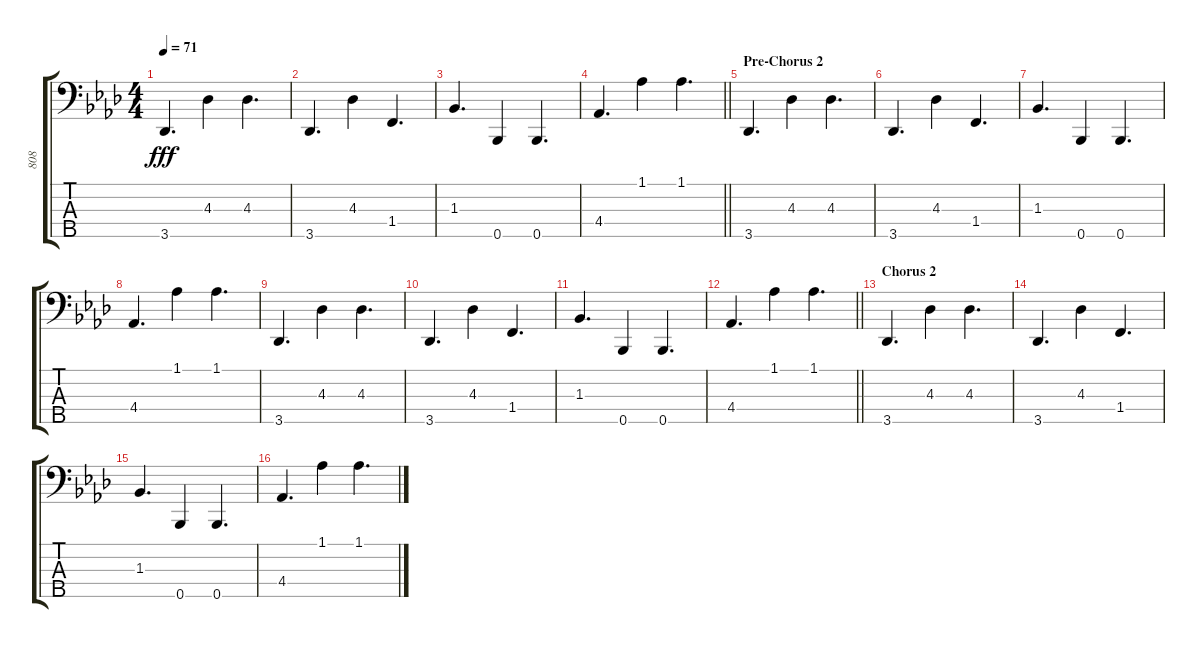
\track ("808" "808") {instrument acousticbass}
\staff {score tabs}
\tuning (G2 D2 A1 E1 Bb0) {hide}
\ts (4 4)
\tempo 71
\clef f4
\ks ab
3.5.4{d dy fff} 4.3.4 4.3.4{d} |
3.5.4{d} 4.3.4 1.4.4{d} |
1.3.4{d} 0.5.4 0.5.4{d} |
\barLineRight lightlight
4.4.4{d} 1.1.4 1.1.4{d} |
\section ("" "Pre-Chorus 2")
3.5.4{d} 4.3.4 4.3.4{d} |
3.5.4{d} 4.3.4 1.4.4{d} |
1.3.4{d} 0.5.4 0.5.4{d} |
4.4.4{d} 1.1.4 1.1.4{d} |
3.5.4{d} 4.3.4 4.3.4{d} |
3.5.4{d} 4.3.4 1.4.4{d} |
1.3.4{d} 0.5.4 0.5.4{d} |
\barLineRight lightlight
4.4.4{d} 1.1.4 1.1.4{d} |
\section ("" "Chorus 2")
3.5.4{d} 4.3.4 4.3.4{d} |
3.5.4{d} 4.3.4 1.4.4{d} |
1.3.4{d} 0.5.4 0.5.4{d} |
4.4.4{d} 1.1.4 1.1.4{d}
